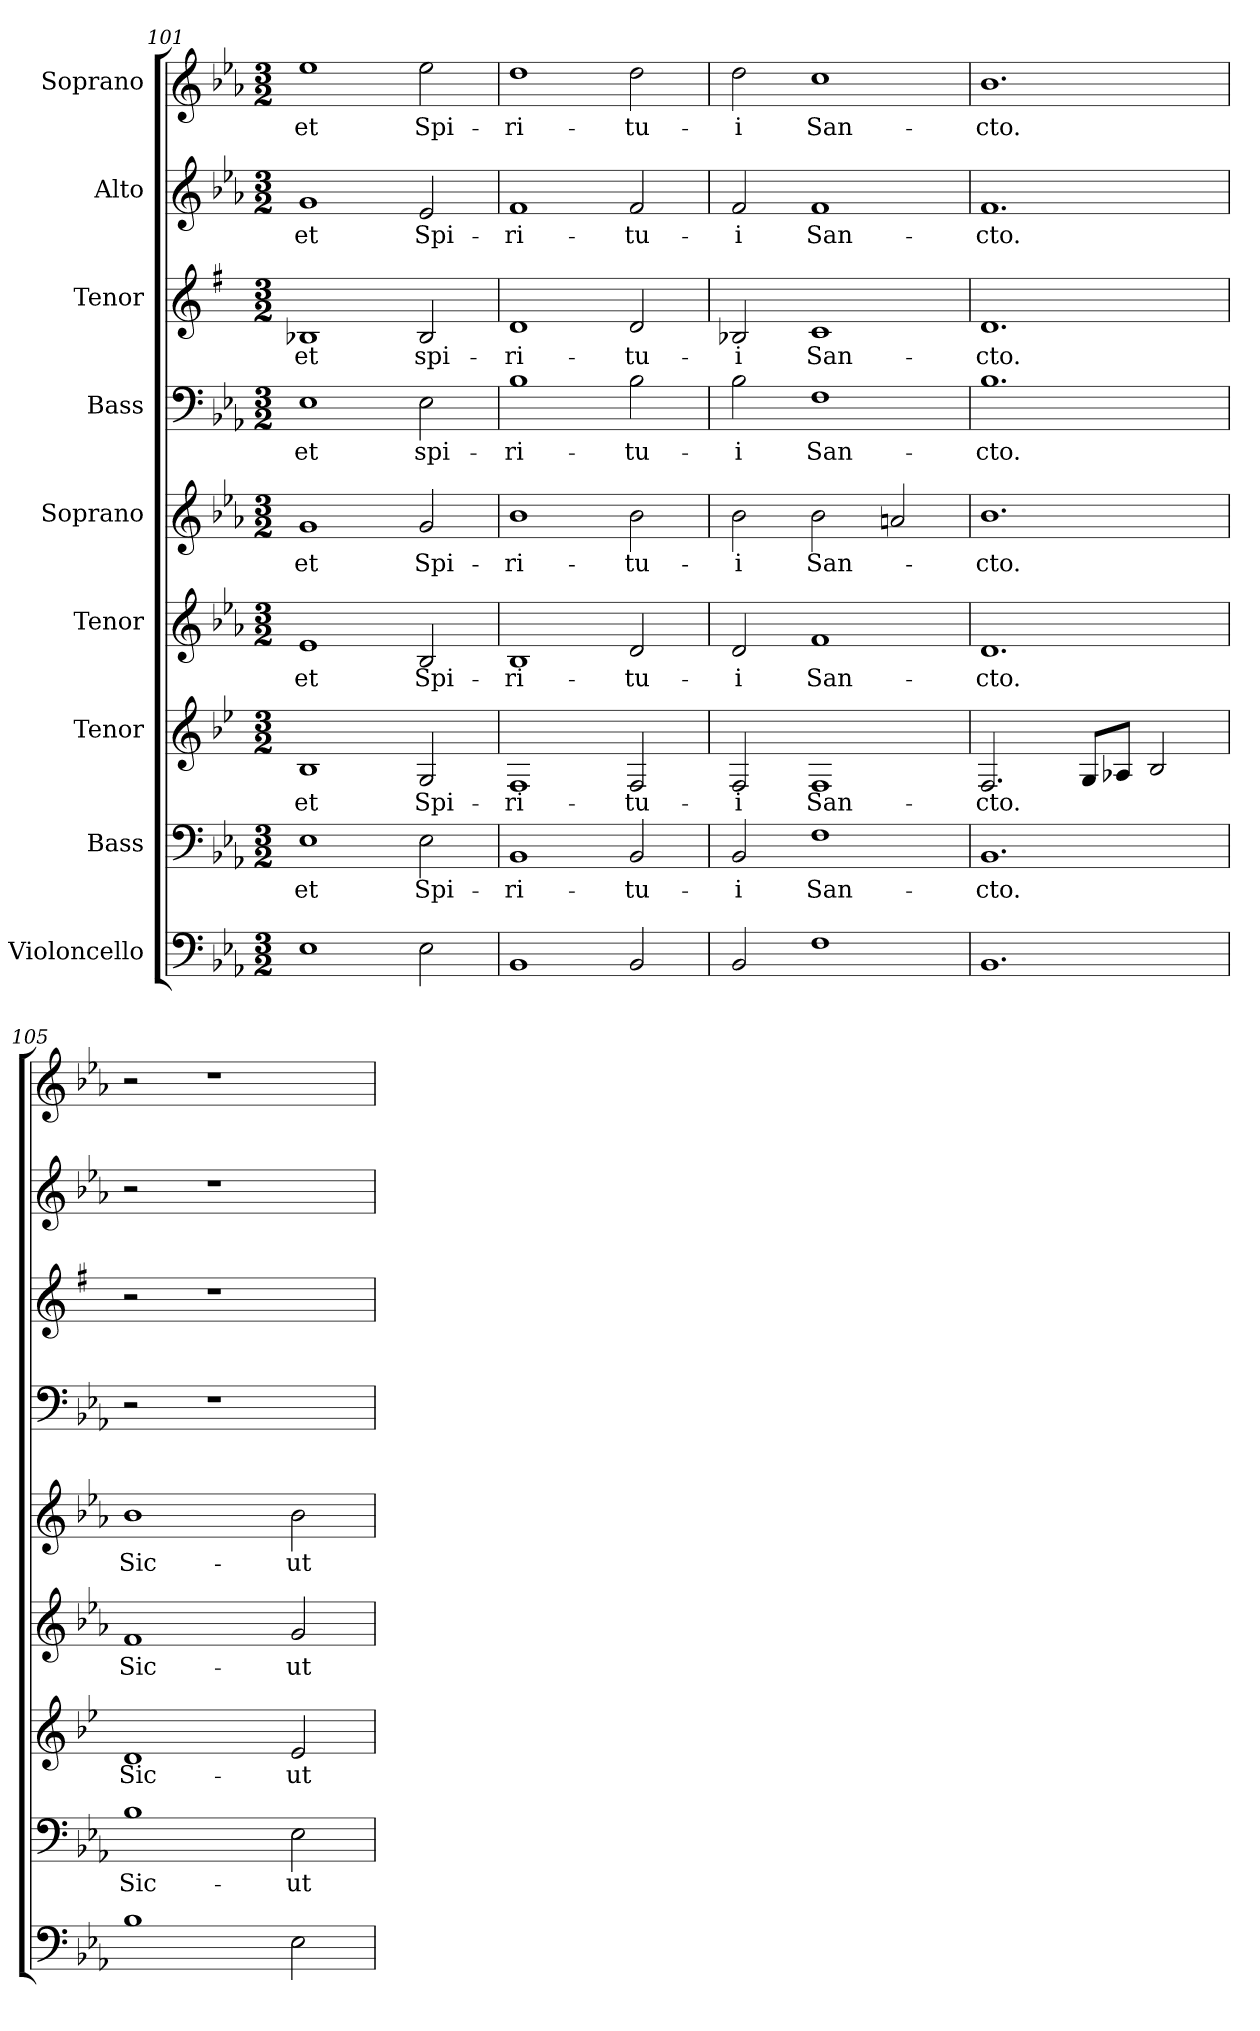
**kern	**kern	**text	**kern	**text	**kern	**text	**kern	**text	**kern	**text	**kern	**text	**kern	**text	**kern	**text
*part9	*part8	*part8	*part7	*part7	*part6	*part6	*part5	*part5	*part4	*part4	*part3	*part3	*part2	*part2	*part1	*part1
*staff9	*staff8	*staff8	*staff7	*staff7	*staff6	*staff6	*staff5	*staff5	*staff4	*staff4	*staff3	*staff3	*staff2	*staff2	*staff1	*staff1
*I"Violoncello	*I"Bass	*	*I"Tenor	*	*I"Tenor	*	*I"Soprano	*	*I"Bass	*	*I"Tenor	*	*I"Alto	*	*I"Soprano	*
*clefF4	*clefF4	*	*clefG2	*	*clefG2	*	*clefG2	*	*clefF4	*	*clefG2	*	*clefG2	*	*clefG2	*
*k[b-e-a-]	*k[b-e-a-]	*	*k[b-e-]	*	*k[b-e-a-]	*	*k[b-e-a-]	*	*k[b-e-a-]	*	*k[f#]	*	*k[b-e-a-]	*	*k[b-e-a-]	*
*M3/2	*M3/2	*	*M3/2	*	*M3/2	*	*M3/2	*	*M3/2	*	*M3/2	*	*M3/2	*	*M3/2	*
=101	=101	=101	=101	=101	=101	=101	=101	=101	=101	=101	=101	=101	=101	=101	=101	=101
1E-	1E-	et	1B-	et	1e-	et	1g	et	1E-	et	1B-X	et	1g	et	1ee-	et
2E-\	2E-\	Spi-	2G/	Spi-	2B-/	Spi-	2g/	Spi-	2E-\	spi-	2B-/	spi-	2e-/	Spi-	2ee-\	Spi-
=102	=102	=102	=102	=102	=102	=102	=102	=102	=102	=102	=102	=102	=102	=102	=102	=102
1BB-	1BB-	-ri-	1F	-ri-	1B-	-ri-	1b-	-ri-	1B-	-ri-	1d	-ri-	1f	-ri-	1dd	-ri-
2BB-/	2BB-/	-tu-	2F/	-tu-	2d/	-tu-	2b-\	-tu-	2B-\	-tu-	2d/	-tu-	2f/	-tu-	2dd\	-tu-
=103	=103	=103	=103	=103	=103	=103	=103	=103	=103	=103	=103	=103	=103	=103	=103	=103
2BB-/	2BB-/	-i	2F/	-i	2d/	-i	2b-\	-i	2B-\	-i	2B-X/	-i	2f/	-i	2dd\	-i
1F	1F	San-	1F	San-	1f	San-	2b-\	San-	1F	San-	1c	San-	1f	San-	1cc	San-
.	.	.	.	.	.	.	2an/	.	.	.	.	.	.	.	.	.
=104	=104	=104	=104	=104	=104	=104	=104	=104	=104	=104	=104	=104	=104	=104	=104	=104
1.BB-	1.BB-	-cto.	2.F/	-cto.	1.d	-cto.	1.b-	-cto.	1.B-	-cto.	1.d	-cto.	1.f	-cto.	1.b-	-cto.
.	.	.	8G/L	.	.	.	.	.	.	.	.	.	.	.	.	.
.	.	.	8A-X/J	.	.	.	.	.	.	.	.	.	.	.	.	.
.	.	.	2B-/	.	.	.	.	.	.	.	.	.	.	.	.	.
!!LO:PB:g=z
=105	=105	=105	=105	=105	=105	=105	=105	=105	=105	=105	=105	=105	=105	=105	=105	=105
1B-	1B-	Sic-	1d	Sic-	1f	Sic-	1b-	Sic-	2r	.	2r	.	2r	.	2r	.
.	.	.	.	.	.	.	.	.	1r	.	1r	.	1r	.	1r	.
2E-\	2E-\	-ut	2e-/	-ut	2g/	-ut	2b-\	-ut	.	.	.	.	.	.	.	.
=	=	=	=	=	=	=	=	=	=	=	=	=	=	=	=	=
*-	*-	*-	*-	*-	*-	*-	*-	*-	*-	*-	*-	*-	*-	*-	*-	*-
